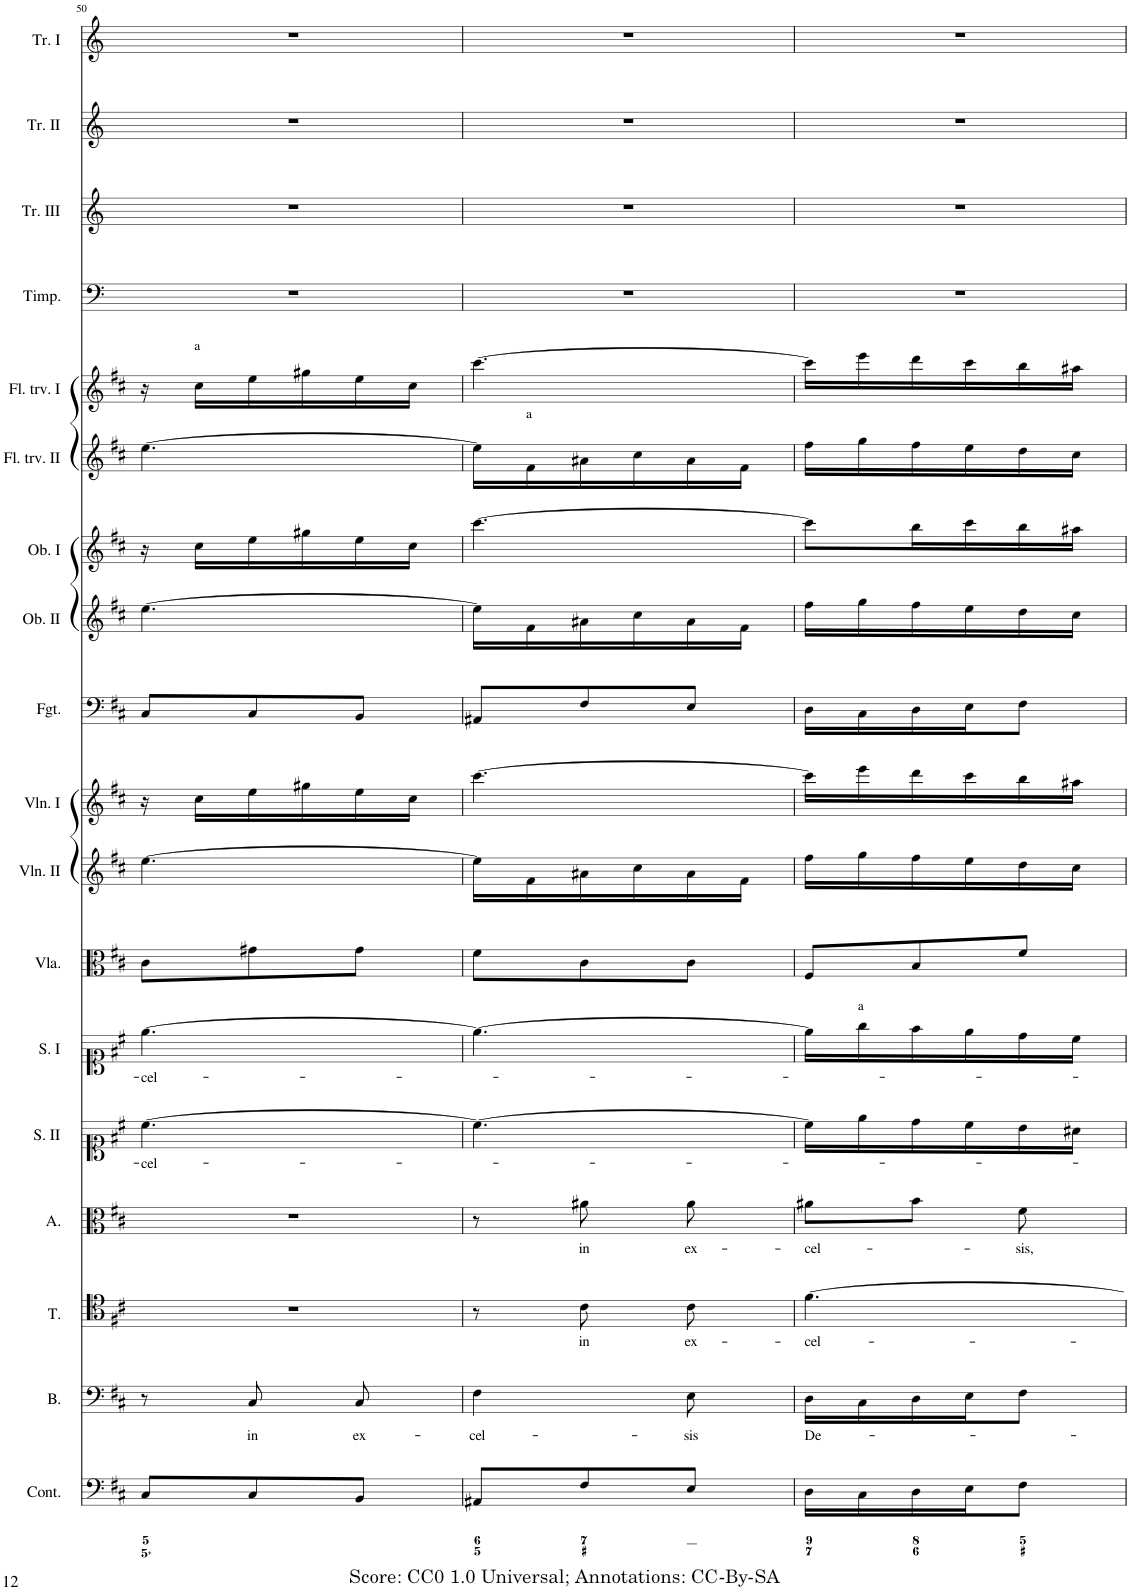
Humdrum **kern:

**kern	**kern	**kern	**text	**kern	**text	**kern	**text	**kern	**text	**kern	**text	**kern	**kern	**kern	**kern	**kern	**kern	**kern	**kern	**kern	**kern	**kern	**kern
*part19	*part18	*part17	*part17	*part16	*part16	*part15	*part15	*part14	*part14	*part13	*part13	*part12	*part11	*part10	*part9	*part8	*part7	*part6	*part5	*part4	*part3	*part2	*part1
*staff19	*staff18	*staff17	*staff17	*staff16	*staff16	*staff15	*staff15	*staff14	*staff14	*staff13	*staff13	*staff12	*staff11	*staff10	*staff9	*staff8	*staff7	*staff6	*staff5	*staff4	*staff3	*staff2	*staff1
*I"Continuo	*I"Continuo	*I"Basso	*	*I"Tenore	*	*I"Alto	*	*I"Soprano II	*	*I"Soprano I	*	*I"Viola	*I"Violino II	*I"Violino I	*I"Fagotti	*I"Oboe II	*I"Oboe I	*I"Flauto traverso II	*I"Flauto traverso I	*I"Timpani	*I"Tromba III	*I"Tromba II	*I"Tromba I
*I'Cont.	*I'Cont.	*I'B.	*	*I'T.	*	*I'A.	*	*I'S. II	*	*I'S. I	*	*I'Vla.	*I'Vln. II	*I'Vln. I	*I'Fgt.	*I'Ob. II	*I'Ob. I	*I'Fl. trv. II	*I'Fl. trv. I	*I'Timp.	*I'Tr. III	*I'Tr. II	*I'Tr. I
!!LO:PB:g=z
*clefF4	*clefF4	*clefF4	*	*clefC4	*	*clefC3	*	*clefC1	*	*clefC1	*	*clefC3	*clefG2	*clefG2	*clefF4	*clefG2	*clefG2	*clefG2	*clefG2	*clefF4	*clefG2	*clefG2	*clefG2
*	*	*	*	*	*	*	*	*	*	*	*	*	*	*	*	*	*	*	*	*Trd-1c-2	*Trd-1c-2	*Trd-1c-2	*Trd-1c-2
*k[f#c#]	*k[f#c#]	*k[f#c#]	*	*k[f#c#]	*	*k[f#c#]	*	*k[f#c#]	*	*k[f#c#]	*	*k[f#c#]	*k[f#c#]	*k[f#c#]	*k[f#c#]	*k[f#c#]	*k[f#c#]	*k[f#c#]	*k[f#c#]	*k[]	*k[]	*k[]	*k[]
*M3/8	*M3/8	*M3/8	*	*M3/8	*	*M3/8	*	*M3/8	*	*M3/8	*	*M3/8	*M3/8	*M3/8	*M3/8	*M3/8	*M3/8	*M3/8	*M3/8	*M3/8	*M3/8	*M3/8	*M3/8
=50	=50	=50	=50	=50	=50	=50	=50	=50	=50	=50	=50	=50	=50	=50	=50	=50	=50	=50	=50	=50	=50	=50	=50
!	!LO:TX:b:t=5	!	!	!	!	!	!	!	!	!	!	!	!	!	!	!	!	!	!	!	!	!	!
!	!	!	!	!	!	!	!	!	!LO:LY:b	!	!LO:LY:b	!	!	!	!	!	!	!	!	!	!	!	!
8C#/L	8C#/L	8r	.	4.r	.	4.r	.	[4.cc#\	-cel-	[4.ee\	-cel-	8c#\L	[4.ee\	16r	8C#/L	[4.ee\	16r	[4.ee\	16r	4.r	4.r	4.r	4.r
!	!	!	!	!	!	!	!	!	!	!	!	!	!	!	!	!	!	!	!LO:TX:a:t=a	!	!	!	!
.	.	.	.	.	.	.	.	.	.	.	.	.	.	16cc#\LL	.	.	16cc#\LL	.	16cc#\LL	.	.	.	.
!	!	!	!LO:LY:b	!	!	!	!	!	!	!	!	!	!	!	!	!	!	!	!	!	!	!	!
8C#/	8C#/	8C#/	in	.	.	.	.	.	.	.	.	8g#X\	.	16ee\	8C#/	.	16ee\	.	16ee\	.	.	.	.
.	.	.	.	.	.	.	.	.	.	.	.	.	.	16gg#X\	.	.	16gg#X\	.	16gg#X\	.	.	.	.
!	!	!	!LO:LY:b	!	!	!	!	!	!	!	!	!	!	!	!	!	!	!	!	!	!	!	!
8BB/J	8BB/J	8C#/	ex-	.	.	.	.	.	.	.	.	8g#\J	.	16ee\	8BB/J	.	16ee\	.	16ee\	.	.	.	.
.	.	.	.	.	.	.	.	.	.	.	.	.	.	16cc#\JJ	.	.	16cc#\JJ	.	16cc#\JJ	.	.	.	.
=51	=51	=51	=51	=51	=51	=51	=51	=51	=51	=51	=51	=51	=51	=51	=51	=51	=51	=51	=51	=51	=51	=51	=51
!	!	!	!LO:LY:b	!	!	!	!	!	!	!	!	!	!	!	!	!	!	!	!	!	!	!	!
8AA#X/L	8AA#X/L	4F#\	-cel-	8r	.	8r	.	4.cc#\_	.	4.ee\_	.	8f#\L	16ee\LL]	[4.ccc#\	8AA#X/L	16ee\LL]	[4.ccc#\	16ee\LL]	[4.ccc#\	4.r	4.r	4.r	4.r
!	!	!	!	!	!	!	!	!	!	!	!	!	!	!	!	!	!	!LO:TX:a:t=a	!	!	!	!	!
.	.	.	.	.	.	.	.	.	.	.	.	.	16f#\	.	.	16f#\	.	16f#\	.	.	.	.	.
!	!	!	!	!	!LO:LY:b	!	!LO:LY:b	!	!	!	!	!	!	!	!	!	!	!	!	!	!	!	!
8F#/	8F#/	.	.	8c#\L	in	8a#X\	in	.	.	.	.	8c#\	16a#X\	.	8F#/	16a#X\	.	16a#X\	.	.	.	.	.
.	.	.	.	.	.	.	.	.	.	.	.	.	16cc#\	.	.	16cc#\	.	16cc#\	.	.	.	.	.
!	!	!	!LO:LY:b	!	!LO:LY:b	!	!LO:LY:b	!	!	!	!	!	!	!	!	!	!	!	!	!	!	!	!
8E/J	8E/J	8E\	-sis	8c#\J	ex-	8a#\	ex-	.	.	.	.	8c#\J	16a#\	.	8E/J	16a#\	.	16a#\	.	.	.	.	.
.	.	.	.	.	.	.	.	.	.	.	.	.	16f#\JJ	.	.	16f#\JJ	.	16f#\JJ	.	.	.	.	.
=52	=52	=52	=52	=52	=52	=52	=52	=52	=52	=52	=52	=52	=52	=52	=52	=52	=52	=52	=52	=52	=52	=52	=52
!	!	!	!LO:LY:b	!	!LO:LY:b	!	!LO:LY:b	!	!	!	!	!	!	!	!	!	!	!	!	!	!	!	!
16D\LL	16D\LL	16D\LL	De-	[4.f#\	-cel-	8a#X\L	-cel-	16cc#\LL]	.	16ee\LL]	.	8F#/L	16ff#\LL	16ccc#\LL]	16D\LL	16ff#\LL	8ccc#\L]	16ff#\LL	16ccc#\LL]	4.r	4.r	4.r	4.r
!	!	!	!	!	!	!	!	!	!	!LO:TX:a:t=a	!	!	!	!	!	!	!	!	!	!	!	!	!
16C#\	16C#\	16C#\	.	.	.	.	.	16ee\	.	16gg\	.	.	16gg\	16eee\	16C#\	16gg\	.	16gg\	16eee\	.	.	.	.
16D\	16D\	16D\	.	.	.	8b\J	.	16dd\	.	16ff#\	.	8B/	16ff#\	16ddd\	16D\	16ff#\	16bb\L	16ff#\	16ddd\	.	.	.	.
16E\J	16E\J	16E\J	.	.	.	.	.	16cc#\	.	16ee\	.	.	16ee\	16ccc#\	16E\J	16ee\	16ccc#\	16ee\	16ccc#\	.	.	.	.
!	!	!	!	!	!	!	!LO:LY:b	!	!	!	!	!	!	!	!	!	!	!	!	!	!	!	!
8F#\J	8F#\J	8F#\J	.	.	.	8f#\	-sis,	16b\	.	16dd\	.	8f#/J	16dd\	16bb\	8F#\J	16dd\	16bb\	16dd\	16bb\	.	.	.	.
.	.	.	.	.	.	.	.	16a#X\JJ	.	16cc#\JJ	.	.	16cc#\JJ	16aa#X\JJ	.	16cc#\JJ	16aa#X\JJ	16cc#\JJ	16aa#X\JJ	.	.	.	.
=	=	=	=	=	=	=	=	=	=	=	=	=	=	=	=	=	=	=	=	=	=	=	=
*-	*-	*-	*-	*-	*-	*-	*-	*-	*-	*-	*-	*-	*-	*-	*-	*-	*-	*-	*-	*-	*-	*-	*-
